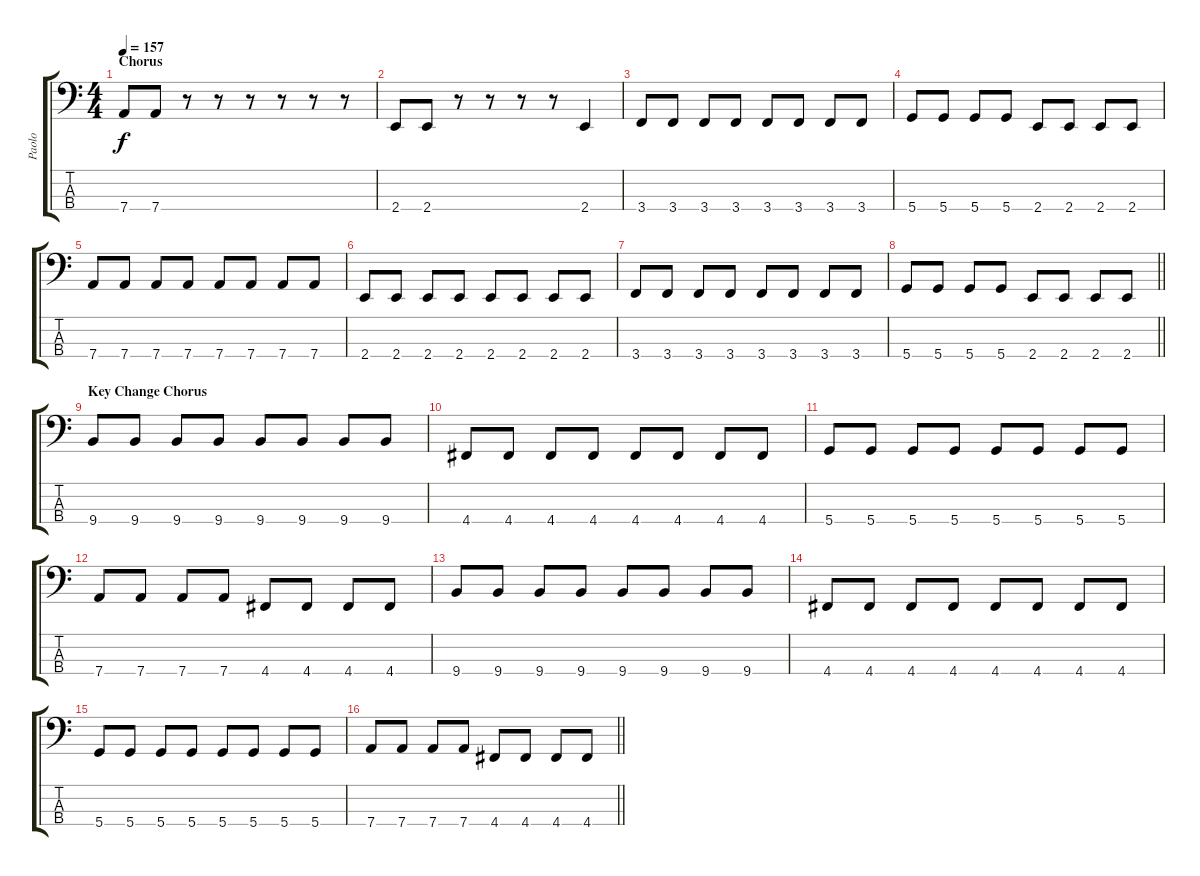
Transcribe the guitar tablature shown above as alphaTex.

\track ("Paolo" "Paolo") {instrument electricbasspick}
\staff {score tabs}
\tuning (G2 D2 A1 D1) {hide}
\ts (4 4)
\section ("" "Chorus")
\tempo 157
\clef f4
\ks c
7.4.8{dy f} 7.4.8 r.8 r.8 r.8 r.8 r.8 r.8 |
2.4.8 2.4.8 r.8 r.8 r.8 r.8 2.4.4 |
3.4.8 3.4.8 3.4.8 3.4.8 3.4.8 3.4.8 3.4.8 3.4.8 |
5.4.8 5.4.8 5.4.8 5.4.8 2.4.8 2.4.8 2.4.8 2.4.8 |
7.4.8 7.4.8 7.4.8 7.4.8 7.4.8 7.4.8 7.4.8 7.4.8 |
2.4.8 2.4.8 2.4.8 2.4.8 2.4.8 2.4.8 2.4.8 2.4.8 |
3.4.8 3.4.8 3.4.8 3.4.8 3.4.8 3.4.8 3.4.8 3.4.8 |
\barLineRight lightlight
5.4.8 5.4.8 5.4.8 5.4.8 2.4.8 2.4.8 2.4.8 2.4.8 |
\section ("" "Key Change Chorus")
9.4.8 9.4.8 9.4.8 9.4.8 9.4.8 9.4.8 9.4.8 9.4.8 |
4.4.8 4.4.8 4.4.8 4.4.8 4.4.8 4.4.8 4.4.8 4.4.8 |
5.4.8 5.4.8 5.4.8 5.4.8 5.4.8 5.4.8 5.4.8 5.4.8 |
7.4.8 7.4.8 7.4.8 7.4.8 4.4.8 4.4.8 4.4.8 4.4.8 |
9.4.8 9.4.8 9.4.8 9.4.8 9.4.8 9.4.8 9.4.8 9.4.8 |
4.4.8 4.4.8 4.4.8 4.4.8 4.4.8 4.4.8 4.4.8 4.4.8 |
5.4.8 5.4.8 5.4.8 5.4.8 5.4.8 5.4.8 5.4.8 5.4.8 |
\barLineRight lightlight
7.4.8 7.4.8 7.4.8 7.4.8 4.4.8 4.4.8 4.4.8 4.4.8
